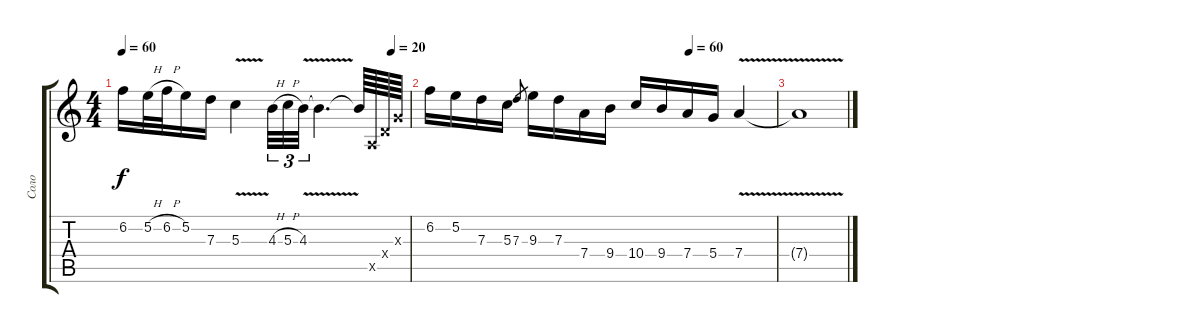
\track ("Соло" "Соло") {instrument overdrivenguitar}
\staff {score tabs}
\tuning (E4 B3 G3 D3 A2 E2) {hide}
\ts (4 4)
\tempo 60
\tempo (20 0.9375)
\clef g2
\ks c
6.2.16{dy f} 5.2{h}.32 6.2{h}.32 5.2.16 7.3.16 5.3{v}.4 4.3{h}.32{tu (3 2)} 5.3{h}.32{tu (3 2)} 4.3{v}.32{tu (3 2)} 4.3{t}.4{d} 4.3{t}.64 0.5{x}.64 0.4{x}.64 0.3{x}.64 |
\tempo (60 0.75)
6.2.16 5.2.16 7.3.16 5.3.16 7.3.8{gr} 9.3.16 7.3.16 7.4.16 9.4.16 10.4.16 9.4.16 7.4.16 5.4.16 7.4{v}.4 |
7.4{t}.1
